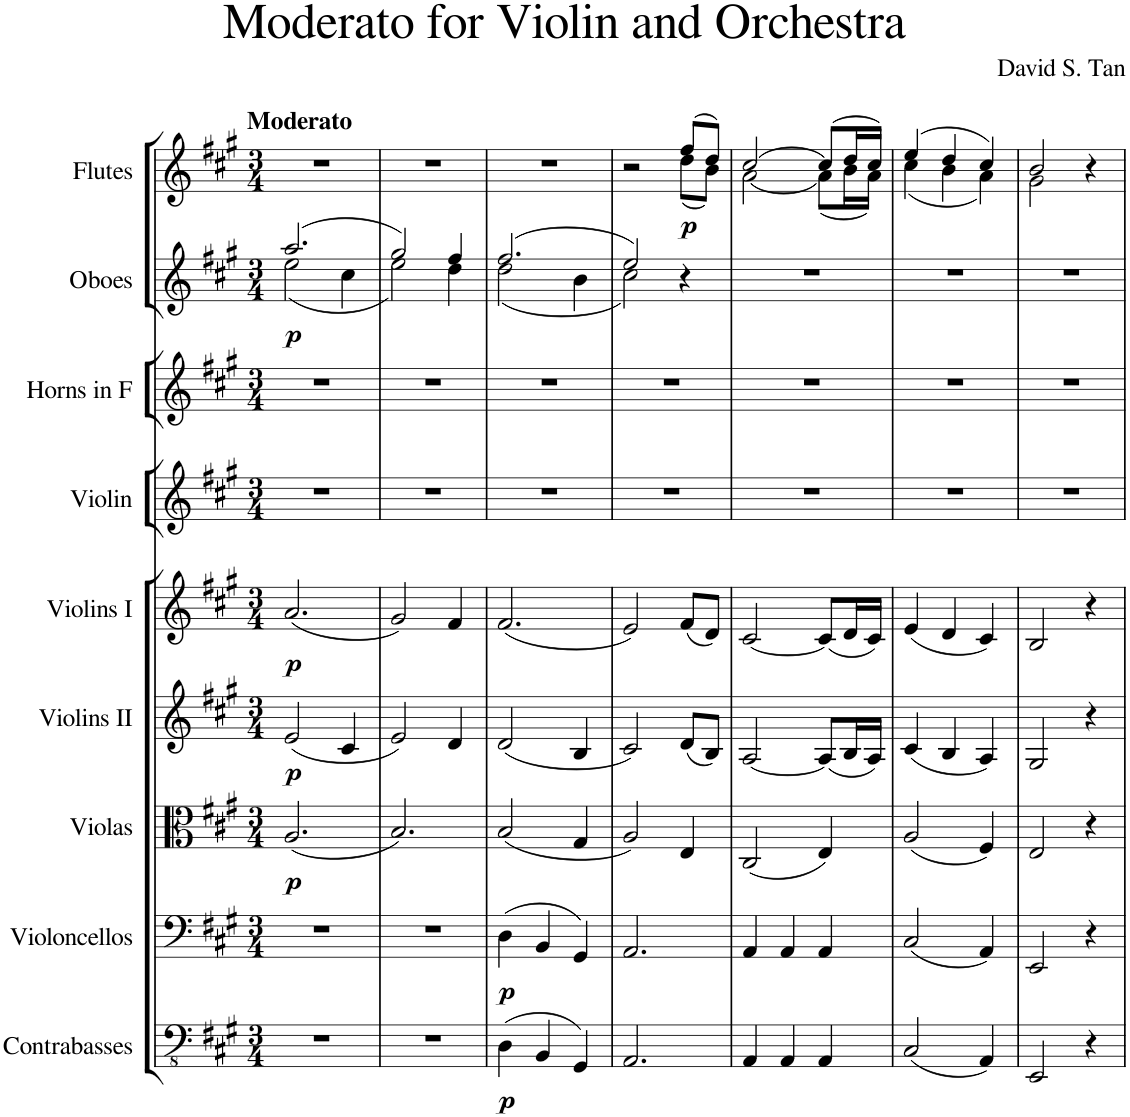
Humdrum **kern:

**kern	**dynam	**kern	**dynam	**kern	**dynam	**kern	**dynam	**kern	**dynam	**kern	**kern	**kern	**dynam	**kern	**dynam
*part9	*part9	*part8	*part8	*part7	*part7	*part6	*part6	*part5	*part5	*part4	*part3	*part2	*part2	*part1	*part1
*staff9	*staff9	*staff8	*staff8	*staff7	*staff7	*staff6	*staff6	*staff5	*staff5	*staff4	*staff3	*staff2	*staff2	*staff1	*staff1
*I"Contrabasses	*	*I"Violoncellos	*	*I"Violas	*	*I"Violins II	*	*I"Violins I	*	*I"Violin	*I"Horns in F	*I"Oboes	*	*I"Flutes	*
*I'Cb.	*	*I'Vc.	*	*I'Vla.	*	*I'Vln. II	*	*I'Vln. I	*	*I'Vln.	*	*I'Ob.	*	*I'Fl.	*
*clefFv4	*	*clefF4	*	*clefC3	*	*clefG2	*	*clefG2	*	*clefG2	*clefG2	*clefG2	*	*clefG2	*
*	*	*	*	*	*	*	*	*	*	*	*ITrd4c7	*	*	*	*
*k[f#c#g#]	*	*k[f#c#g#]	*	*k[f#c#g#]	*	*k[f#c#g#]	*	*k[f#c#g#]	*	*k[f#c#g#]	*k[f#c#g#]	*k[f#c#g#]	*	*k[f#c#g#]	*
*M3/4	*	*M3/4	*	*M3/4	*	*M3/4	*	*M3/4	*	*M3/4	*M3/4	*M3/4	*	*M3/4	*
=1	=1	=1	=1	=1	=1	=1	=1	=1	=1	=1	=1	=1	=1	=1	=1
*	*	*	*	*	*	*	*	*	*	*	*	*^	*	*	*
!	!	!	!	!	!	!	!	!	!	!	!	!	!	!	!LO:TX:a:B:t=Moderato	!
!	!	!	!	!	!LO:DY:b	!	!LO:DY:b	!	!LO:DY:b	!	!	!	!	!LO:DY:b	!	!
2.r	.	2.r	.	(2.A/	p	(2e/	p	(2.a/	p	2.r	2.r	(2.aa/	(2ee\	p	2.r	.
.	.	.	.	.	.	4c#/	.	.	.	.	.	.	4cc#\	.	.	.
=2	=2	=2	=2	=2	=2	=2	=2	=2	=2	=2	=2	=2	=2	=2	=2	=2
2.r	.	2.r	.	2.B/)	.	2e/)	.	2g#/)	.	2.r	2.r	2gg#/)	2ee\)	.	2.r	.
.	.	.	.	.	.	4d/	.	4f#/	.	.	.	4ff#/	4dd\	.	.	.
=3	=3	=3	=3	=3	=3	=3	=3	=3	=3	=3	=3	=3	=3	=3	=3	=3
!	!LO:DY:b	!	!LO:DY:b	!	!	!	!	!	!	!	!	!	!	!	!	!
(4DD\	p	(4D\	p	(2B/	.	(2d/	.	(2.f#/	.	2.r	2.r	(2.ff#/	(2dd\	.	2.r	.
4BBB/	.	4BB/	.	.	.	.	.	.	.	.	.	.	.	.	.	.
4GGG#/)	.	4GG#/)	.	4G#/	.	4B/	.	.	.	.	.	.	4b\	.	.	.
=4	=4	=4	=4	=4	=4	=4	=4	=4	=4	=4	=4	=4	=4	=4	=4	=4
*	*	*	*	*	*	*	*	*	*	*	*	*	*	*	*^	*
2.AAA/	.	2.AA/	.	2A/)	.	2c#/)	.	2e/)	.	2.r	2.r	2ee/)	2cc#\)	.	2r	2ryy	.
!	!	!	!	!	!	!	!	!	!	!	!	!	!	!	!	!	!LO:DY:b
.	.	.	.	4E/	.	(8d/L	.	(8f#/L	.	.	.	4r	4ryy	.	(8ff#/L	(8dd\L	p
.	.	.	.	.	.	8B/J)	.	8d/J)	.	.	.	.	.	.	8dd/J)	8b\J)	.
*	*	*	*	*	*	*	*	*	*	*	*	*v	*v	*	*	*	*
=5	=5	=5	=5	=5	=5	=5	=5	=5	=5	=5	=5	=5	=5	=5	=5	=5
4AAA/	.	4AA/	.	(2C#/	.	[2A/	.	[2c#/	.	2.r	2.r	2.r	.	[2cc#/	[2a\	.
4AAA/	.	4AA/	.	.	.	.	.	.	.	.	.	.	.	.	.	.
4AAA/	.	4AA/	.	4E/)	.	(8A/L]	.	(8c#/L]	.	.	.	.	.	(8cc#/L]	(8a\L]	.
.	.	.	.	.	.	16B/L	.	16d/L	.	.	.	.	.	16dd/L	16b\L	.
.	.	.	.	.	.	16A/JJ)	.	16c#/JJ)	.	.	.	.	.	16cc#/JJ)	16a\JJ)	.
=6	=6	=6	=6	=6	=6	=6	=6	=6	=6	=6	=6	=6	=6	=6	=6	=6
(2CC#/	.	(2C#/	.	(2A/	.	(4c#/	.	(4e/	.	2.r	2.r	2.r	.	(4ee/	(4cc#\	.
.	.	.	.	.	.	4B/	.	4d/	.	.	.	.	.	4dd/	4b\	.
4AAA/)	.	4AA/)	.	4F#/)	.	4A/)	.	4c#/)	.	.	.	.	.	4cc#/)	4a\)	.
=7	=7	=7	=7	=7	=7	=7	=7	=7	=7	=7	=7	=7	=7	=7	=7	=7
2EEE/	.	2EE/	.	2E/	.	2G#/	.	2B/	.	2.r	2.r	2.r	.	2b/	2g#\	.
4r	.	4r	.	4r	.	4r	.	4r	.	.	.	.	.	4r	4ryy	.
*	*	*	*	*	*	*	*	*	*	*	*	*	*	*v	*v	*
=	=	=	=	=	=	=	=	=	=	=	=	=	=	=	=
*-	*-	*-	*-	*-	*-	*-	*-	*-	*-	*-	*-	*-	*-	*-	*-
